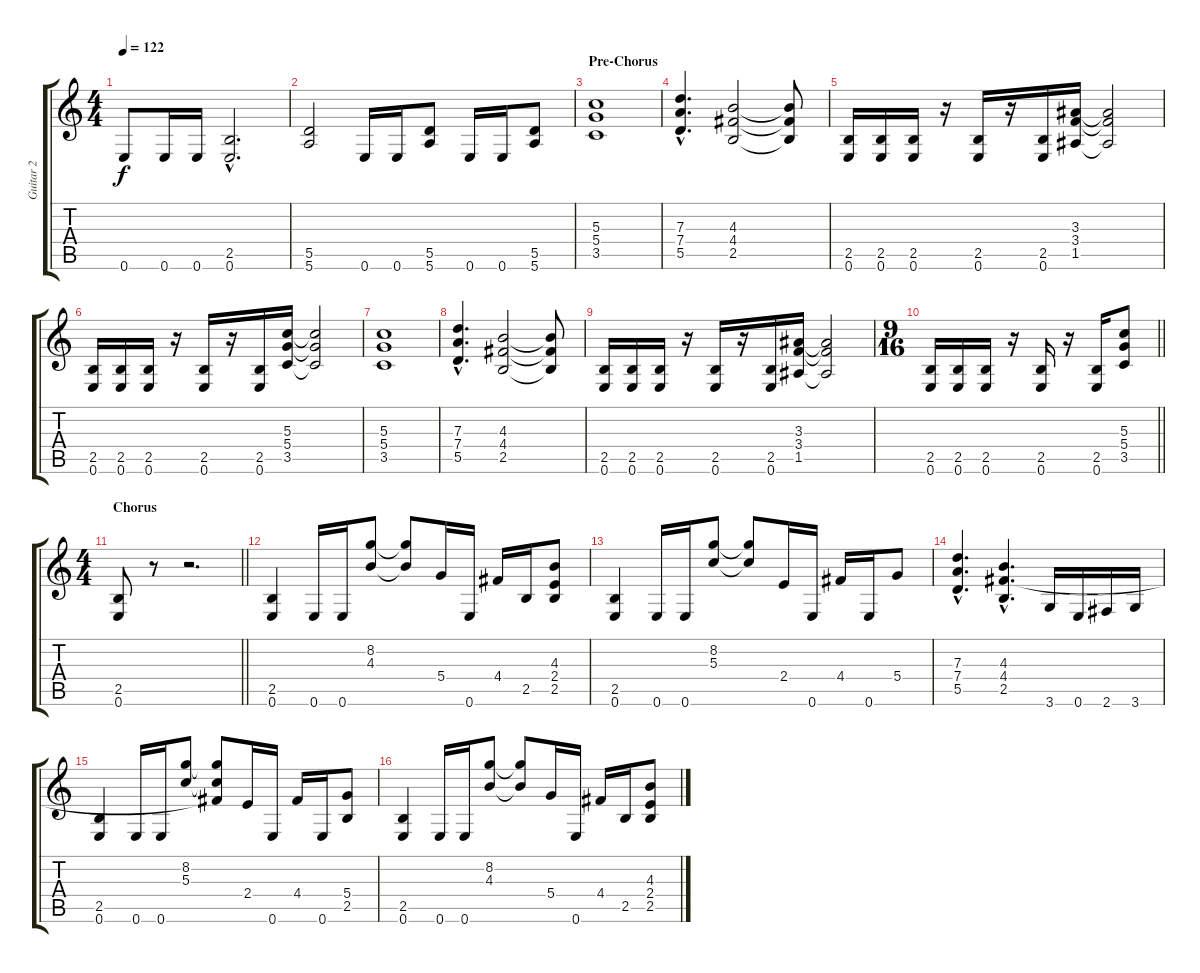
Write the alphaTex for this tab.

\track ("Guitar 2" "Guitar 2") {instrument distortionguitar}
\staff {score tabs}
\tuning (E4 B3 G3 D3 A2 E2) {hide}
\ts (4 4)
\tempo 122
\clef g2
\ks c
0.6.8{dy f} 0.6.16 0.6.16 (2.5{hac} 0.6{hac}).2{d} |
(5.5 5.6).2 0.6.16 0.6.16 (5.5 5.6).8 0.6.16 0.6.16 (5.5 5.6).8 |
\section ("" "Pre-Chorus")
(5.3 5.4 3.5).1 |
(7.3{hac} 7.4{hac} 5.5{hac}).4{d} (4.3 4.4 2.5).2 (4.3{t} 4.4{t} 2.5{t}).8 |
(2.5 0.6).16 (2.5 0.6).16 (2.5 0.6).16 r.16 (2.5 0.6).16 r.16 (2.5 0.6).16 (3.3 3.4 1.5).16 (3.3{t} 3.4{t} 1.5{t}).2 |
(2.5 0.6).16 (2.5 0.6).16 (2.5 0.6).16 r.16 (2.5 0.6).16 r.16 (2.5 0.6).16 (5.3 5.4 3.5).16 (5.3{t} 5.4{t} 3.5{t}).2 |
(5.3 5.4 3.5).1 |
(7.3{hac} 7.4{hac} 5.5{hac}).4{d} (4.3 4.4 2.5).2 (4.3{t} 4.4{t} 2.5{t}).8 |
(2.5 0.6).16 (2.5 0.6).16 (2.5 0.6).16 r.16 (2.5 0.6).16 r.16 (2.5 0.6).16 (3.3 3.4 1.5).16 (3.3{t} 3.4{t} 1.5{t}).2 |
\ts (9 16)
\barLineRight lightlight
(2.5 0.6).16 (2.5 0.6).16 (2.5 0.6).16 r.16 (2.5 0.6).16 r.16 (2.5 0.6).16 (5.3 5.4 3.5).8 |
\ts (4 4)
\section ("" "Chorus")
\barLineRight lightlight
(2.5 0.6).8 r.8 r.2{d} |
(2.5 0.6).4 0.6.16 0.6.16 (8.2 4.3).8 (8.2{t} 4.3{t}).8 5.4.16 0.6.16 4.4.16 2.5.16 (4.3 2.4 2.5).8 |
(2.5 0.6).4 0.6.16 0.6.16 (8.2 5.3).8 (8.2{t} 5.3{t}).8 2.4.16 0.6.16 4.4.16 0.6.16 5.4.8 |
(7.3{hac} 7.4{hac} 5.5{hac}).4{d} (4.3{hac} 4.4{hac} 2.5{hac}).4{d} 3.6.16 0.6.16 2.6.16 3.6.16 |
(2.5 0.6).4 0.6.16 0.6.16 (8.2 5.3).8 (8.2{t} 5.3{t} 4.4{t}).8 2.4.16 0.6.16 4.4.16 0.6.16 (5.4 2.5).8 |
(2.5 0.6).4 0.6.16 0.6.16 (8.2 4.3).8 (8.2{t} 4.3{t}).8 5.4.16 0.6.16 4.4.16 2.5.16 (4.3 2.4 2.5).8
